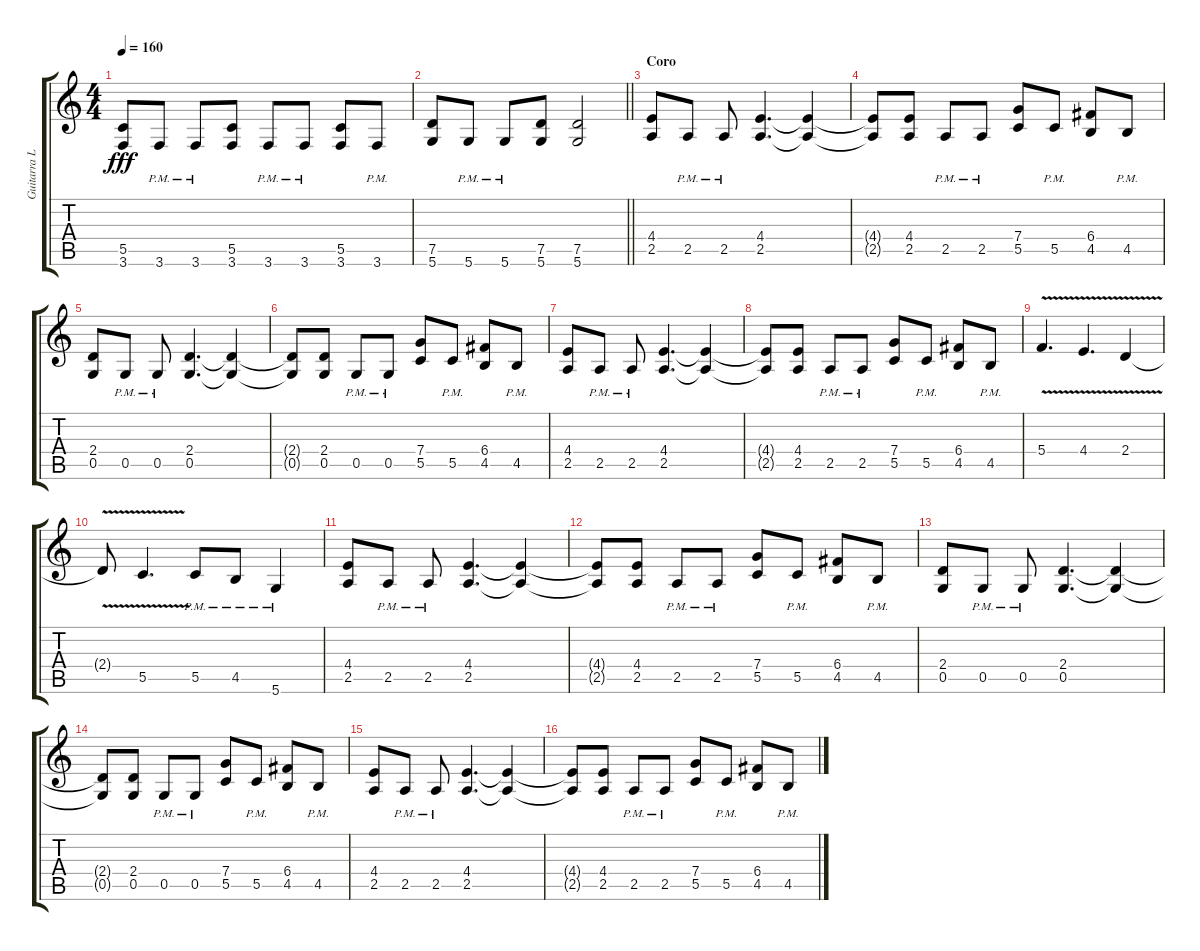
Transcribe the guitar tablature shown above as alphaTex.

\track ("Guitarra Lider" "Guitarra L") {instrument overdrivenguitar}
\staff {score tabs}
\tuning (D4 A3 F3 C3 G2 D2) {hide}
\ts (4 4)
\tempo 160
\clef g2
\ks c
(5.5 3.6).8{dy fff} 3.6{pm}.8 3.6{pm}.8 (5.5 3.6).8 3.6{pm}.8 3.6{pm}.8 (5.5 3.6).8 3.6{pm}.8 |
\barLineRight lightlight
(7.5 5.6).8 5.6{pm}.8 5.6{pm}.8 (7.5 5.6).8 (7.5 5.6).2 |
\section ("" "Coro")
(4.4 2.5).8 2.5{pm}.8 2.5{pm}.8 (4.4 2.5).4{d} (4.4{t} 2.5{t}).4 |
(4.4{t} 2.5{t}).8 (4.4 2.5).8 2.5{pm}.8 2.5{pm}.8 (7.4 5.5).8 5.5{pm}.8 (6.4 4.5).8 4.5{pm}.8 |
(2.4 0.5).8 0.5{pm}.8 0.5{pm}.8 (2.4 0.5).4{d} (2.4{t} 0.5{t}).4 |
(2.4{t} 0.5{t}).8 (2.4 0.5).8 0.5{pm}.8 0.5{pm}.8 (7.4 5.5).8 5.5{pm}.8 (6.4 4.5).8 4.5{pm}.8 |
(4.4 2.5).8 2.5{pm}.8 2.5{pm}.8 (4.4 2.5).4{d} (4.4{t} 2.5{t}).4 |
(4.4{t} 2.5{t}).8 (4.4 2.5).8 2.5{pm}.8 2.5{pm}.8 (7.4 5.5).8 5.5{pm}.8 (6.4 4.5).8 4.5{pm}.8 |
5.4{v}.4{d} 4.4{v}.4{d} 2.4{v}.4 |
2.4{t}.8 5.5{v}.4{d} 5.5{pm}.8 4.5{pm}.8 5.6{pm}.4 |
(4.4 2.5).8 2.5{pm}.8 2.5{pm}.8 (4.4 2.5).4{d} (4.4{t} 2.5{t}).4 |
(4.4{t} 2.5{t}).8 (4.4 2.5).8 2.5{pm}.8 2.5{pm}.8 (7.4 5.5).8 5.5{pm}.8 (6.4 4.5).8 4.5{pm}.8 |
(2.4 0.5).8 0.5{pm}.8 0.5{pm}.8 (2.4 0.5).4{d} (2.4{t} 0.5{t}).4 |
(2.4{t} 0.5{t}).8 (2.4 0.5).8 0.5{pm}.8 0.5{pm}.8 (7.4 5.5).8 5.5{pm}.8 (6.4 4.5).8 4.5{pm}.8 |
(4.4 2.5).8 2.5{pm}.8 2.5{pm}.8 (4.4 2.5).4{d} (4.4{t} 2.5{t}).4 |
(4.4{t} 2.5{t}).8 (4.4 2.5).8 2.5{pm}.8 2.5{pm}.8 (7.4 5.5).8 5.5{pm}.8 (6.4 4.5).8 4.5{pm}.8
